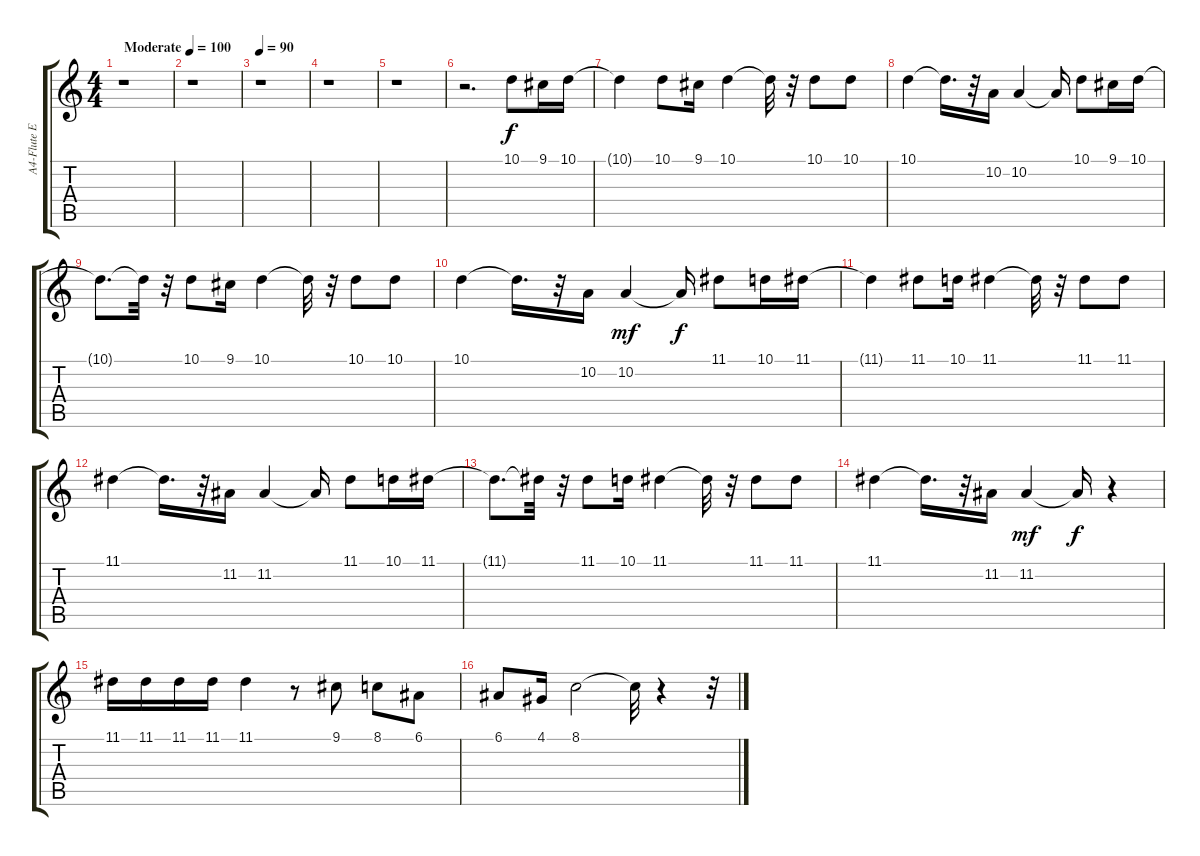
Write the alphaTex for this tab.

\track ("A4-Flute Exp.  " "A4-Flute E") {instrument flute}
\staff {score tabs}
\tuning (E4 B3 G3 D3 A2 E2) {hide}
\ts (4 4)
\tempo (100 "Moderate")
\clef g2
\ks c
r.1{dy f instrument flute} |
r.1 |
\tempo 90
r.1 |
r.1 |
r.1 |
r.2{d} 10.1.8 9.1.16 10.1.16 |
10.1{t}.4 10.1.8 9.1.16 10.1.4 10.1{t}.32 r.32 10.1.8 10.1.8 |
10.1.4 10.1{t}.16{d} r.32 10.2.16 10.2.4 10.2{t}.16 10.1.8 9.1.16 10.1.16 |
10.1{t}.8{d} 10.1{t}.32 r.32 10.1.8 9.1.16 10.1.4 10.1{t}.32 r.32 10.1.8 10.1.8 |
10.1.4 10.1{t}.16{d} r.32 10.2.16 10.2.4{dy mf} 10.2{t}.16{dy f} 11.1.8 10.1.16 11.1.16 |
11.1{t}.4 11.1.8 10.1.16 11.1.4 11.1{t}.32 r.32 11.1.8 11.1.8 |
11.1.4 11.1{t}.16{d} r.32 11.2.16 11.2.4 11.2{t}.16 11.1.8 10.1.16 11.1.16 |
11.1{t}.8{d} 11.1{t}.32 r.32 11.1.8 10.1.16 11.1.4 11.1{t}.32 r.32 11.1.8 11.1.8 |
11.1.4 11.1{t}.16{d} r.32 11.2.16 11.2.4{dy mf} 11.2{t}.16{dy f} r.4 |
11.1.16 11.1.16 11.1.16 11.1.16 11.1.4 r.8 9.1.8 8.1.8 6.1.8 |
6.1.8 4.1.16 8.1.2 8.1{t}.32 r.4 r.32
